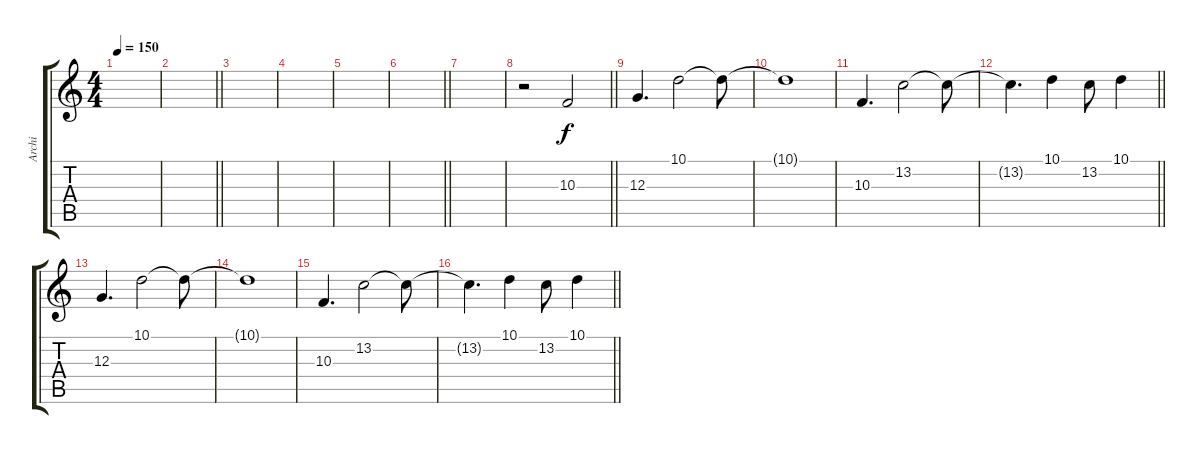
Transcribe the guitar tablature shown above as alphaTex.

\track ("Archi" "Archi") {instrument stringensemble1}
\staff {score tabs}
\tuning (E4 B3 G3 D3 A2 E2) {hide}
\ts (4 4)
\tempo 150
\clef g2
\ks c
|
\barLineRight lightlight
|
|
|
|
\barLineRight lightlight
|
|
\barLineRight lightlight
r.2 10.3.2 |
12.3.4{d} 10.1.2 10.1{t}.8 |
10.1{t}.1 |
10.3.4{d} 13.2.2 13.2{t}.8 |
\barLineRight lightlight
13.2{t}.4{d} 10.1.4 13.2.8 10.1.4 |
12.3.4{d} 10.1.2 10.1{t}.8 |
10.1{t}.1 |
10.3.4{d} 13.2.2 13.2{t}.8 |
\barLineRight lightlight
13.2{t}.4{d} 10.1.4 13.2.8 10.1.4
